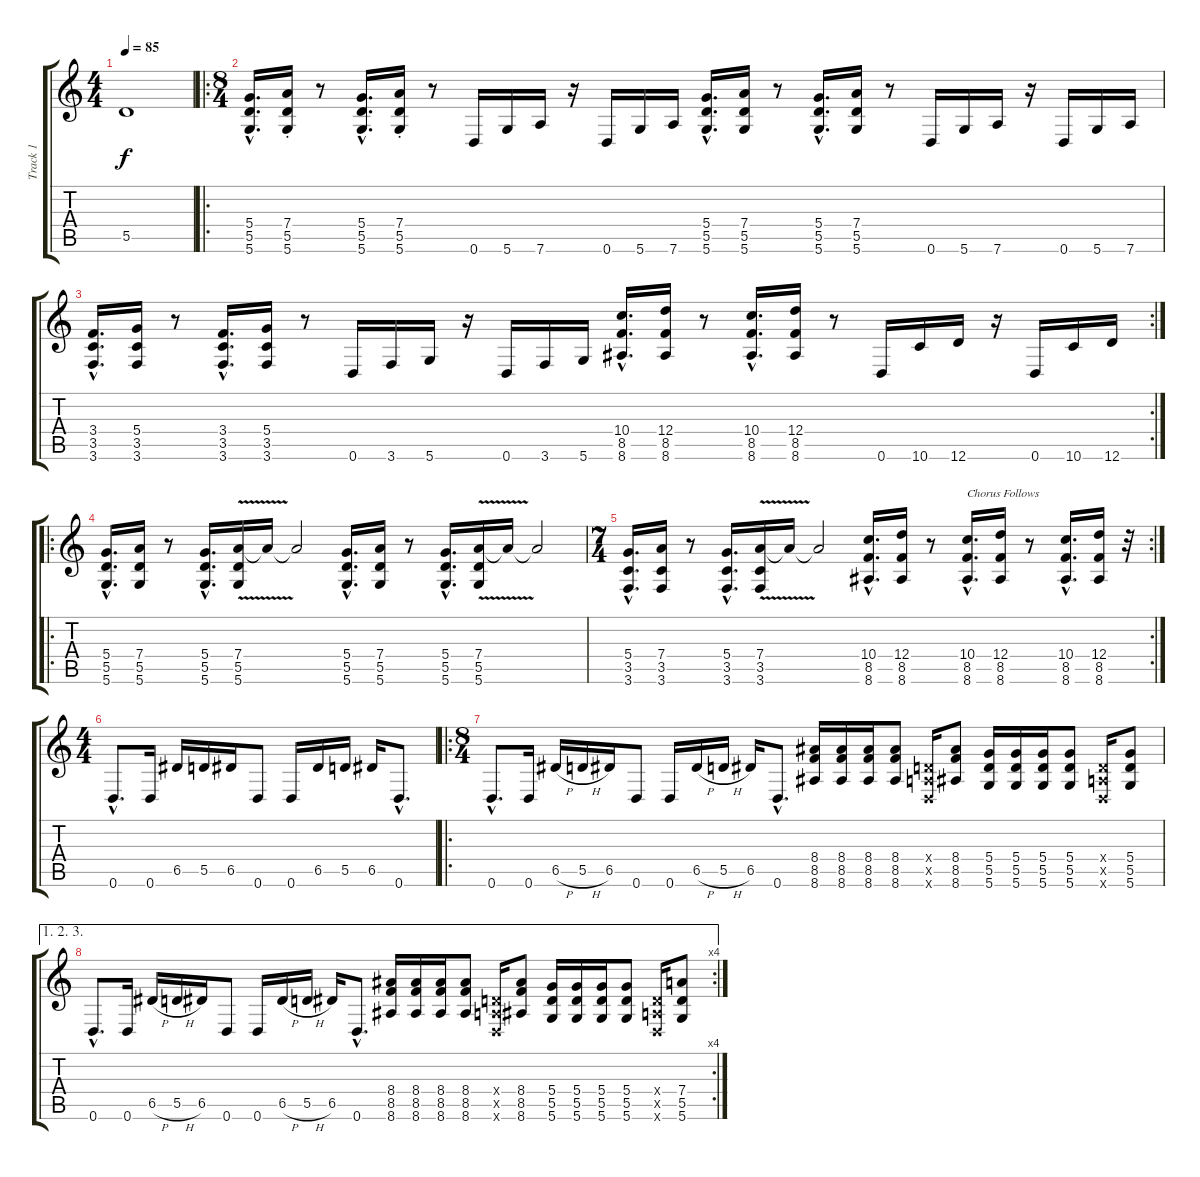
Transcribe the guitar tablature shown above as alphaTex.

\track ("Track 1" "Track 1") {instrument distortionguitar}
\staff {score tabs}
\tuning (E4 B3 G3 D3 A2 D2) {hide}
\ts (4 4)
\tempo 85
\clef g2
\ks c
5.5{t}.1{dy f} |
\ro
\ts (8 4)
(5.4{hac} 5.5{hac} 5.6{hac}).16{d instrument electricguitarmuted} (7.4{st} 5.5{st} 5.6{st}).16 r.8 (5.4{hac} 5.5{hac} 5.6{hac}).16{d} (7.4{st} 5.5{st} 5.6{st}).16 r.8 0.6.16 5.6.16 7.6.16 r.16 0.6.16 5.6.16 7.6.16 (5.4{hac} 5.5{hac} 5.6{hac}).16{d} (7.4 5.5 5.6).16 r.8 (5.4{hac} 5.5{hac} 5.6{hac}).16{d} (7.4 5.5 5.6).16 r.8 0.6.16 5.6.16 7.6.16 r.16 0.6.16 5.6.16 7.6.16 |
\rc 2
(3.4{hac} 3.5{hac} 3.6{hac}).16{d} (5.4 3.5 3.6).16 r.8 (3.4{hac} 3.5{hac} 3.6{hac}).16{d} (5.4 3.5 3.6).16 r.8 0.6.16 3.6.16 5.6.16 r.16 0.6.16 3.6.16 5.6.16 (10.4{hac} 8.5{hac} 8.6{hac}).16{d} (12.4 8.5 8.6).16 r.8 (10.4{hac} 8.5{hac} 8.6{hac}).16{d} (12.4 8.5 8.6).16 r.8 0.6.16 10.6.16 12.6.16 r.16 0.6.16 10.6.16 12.6.16 |
\ro
(5.4{hac} 5.5{hac} 5.6{hac}).16{d instrument distortionguitar} (7.4 5.5 5.6).16 r.8 (5.4{hac} 5.5{hac} 5.6{hac}).16{d} (7.4{v} 5.5 5.6).16 7.4{t}.16 7.4{t}.2 (5.4{hac} 5.5{hac} 5.6{hac}).16{d} (7.4 5.5 5.6).16 r.8 (5.4{hac} 5.5{hac} 5.6{hac}).16{d} (7.4{v} 5.5 5.6).16 7.4{t}.16 7.4{t}.2 |
\rc 2
\ts (7 4)
(5.4{hac} 3.5{hac} 3.6{hac}).16{d} (7.4 3.5 3.6).16 r.8 (5.4{hac} 3.5{hac} 3.6{hac}).16{d} (7.4{v} 3.5 3.6).16 7.4{t}.16 7.4{t}.2 (10.4{hac} 8.5{hac} 8.6{hac}).16{d} (12.4 8.5 8.6).16 r.8 (10.4{hac} 8.5{hac} 8.6{hac}).16{d txt "Chorus Follows"} (12.4 8.5 8.6).16 r.8 (10.4{hac} 8.5{hac} 8.6{hac}).16{d} (12.4 8.5 8.6).16 r.32 |
\ts (4 4)
0.6{hac}.8{d instrument electricguitarclean} 0.6.16 6.5.16 5.5.16 6.5.16 0.6.8 0.6.16 6.5.16 5.5.16 6.5.16 0.6{hac}.8{d} |
\ro
\ts (8 4)
0.6{hac}.8{d instrument distortionguitar} 0.6.16 6.5{h}.16 5.5{h}.16 6.5.16 0.6.8 0.6.16 6.5{h}.16 5.5{h}.16 6.5.16 0.6{hac}.8{d} (8.4 8.5 8.6).16 (8.4 8.5 8.6).16 (8.4 8.5 8.6).16 (8.4 8.5 8.6).8 (0.4{x} 0.5{x} 0.6{x}).16 (8.4 8.5 8.6).8 (5.4 5.5 5.6).16 (5.4 5.5 5.6).16 (5.4 5.5 5.6).16 (5.4 5.5 5.6).8 (0.4{x} 0.5{x} 0.6{x}).16 (5.4 5.5 5.6).8 |
\ae (1 2 3)
\rc 4
0.6{hac}.8{d instrument distortionguitar} 0.6.16 6.5{h}.16 5.5{h}.16 6.5.16 0.6.8 0.6.16 6.5{h}.16 5.5{h}.16 6.5.16 0.6{hac}.8{d} (8.4 8.5 8.6).16 (8.4 8.5 8.6).16 (8.4 8.5 8.6).16 (8.4 8.5 8.6).8 (0.4{x} 0.5{x} 0.6{x}).16 (8.4 8.5 8.6).8 (5.4 5.5 5.6).16 (5.4 5.5 5.6).16 (5.4 5.5 5.6).16 (5.4 5.5 5.6).8 (0.4{x} 0.5{x} 0.6{x}).16 (7.4 5.5 5.6).8
